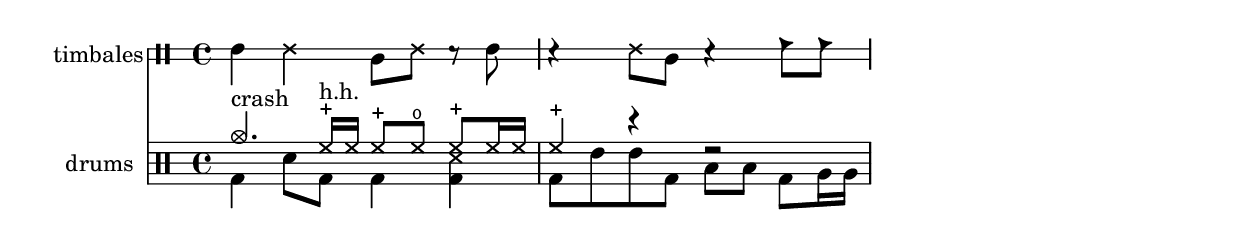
%% Do not edit this file; it is auto-generated from LSR http://lsr.dsi.unimi.it
%% This file is in the public domain.
\version "2.11.52"

\header {
  lsrtags = "rhythms, percussion"

  texidoc = "
Using the powerful pre-configured tools such as the @code{\\drummode}
function and the @code{DrumStaff} context, inputting drum parts is
quite easy: drums are placed at their own staff positions (with a
special clef symbol) and have note heads according to the drum.
Attaching an extra symbol to the drum or restricting the number of
lines is possible. 

"
  doctitle = "Adding drum parts"
} % begin verbatim
drh = \drummode { cymc4.^"crash" hhc16^"h.h." hh hhc8 hho hhc8 hh16 hh hhc4 r4 r2 }
drl = \drummode { bd4 sn8 bd bd4 << bd ss >>  bd8 tommh tommh bd toml toml bd tomfh16 tomfh }
timb = \drummode { timh4 ssh timl8 ssh r timh r4 ssh8 timl r4 cb8 cb }

\score {
  <<
    \new DrumStaff \with {
      drumStyleTable = #timbales-style
      \override StaffSymbol #'line-count = #2
      \override BarLine #'bar-size = #2
    } <<
      \set Staff.instrumentName = #"timbales"
      \timb
    >>
    \new DrumStaff <<
      \set Staff.instrumentName = #"drums"
      \new DrumVoice { \stemUp \drh }
      \new DrumVoice { \stemDown \drl }
    >>
  >>
  \layout { }
  \midi {
    \context {
      \Score
      tempoWholesPerMinute = #(ly:make-moment 120 4)
    }
  }
}
